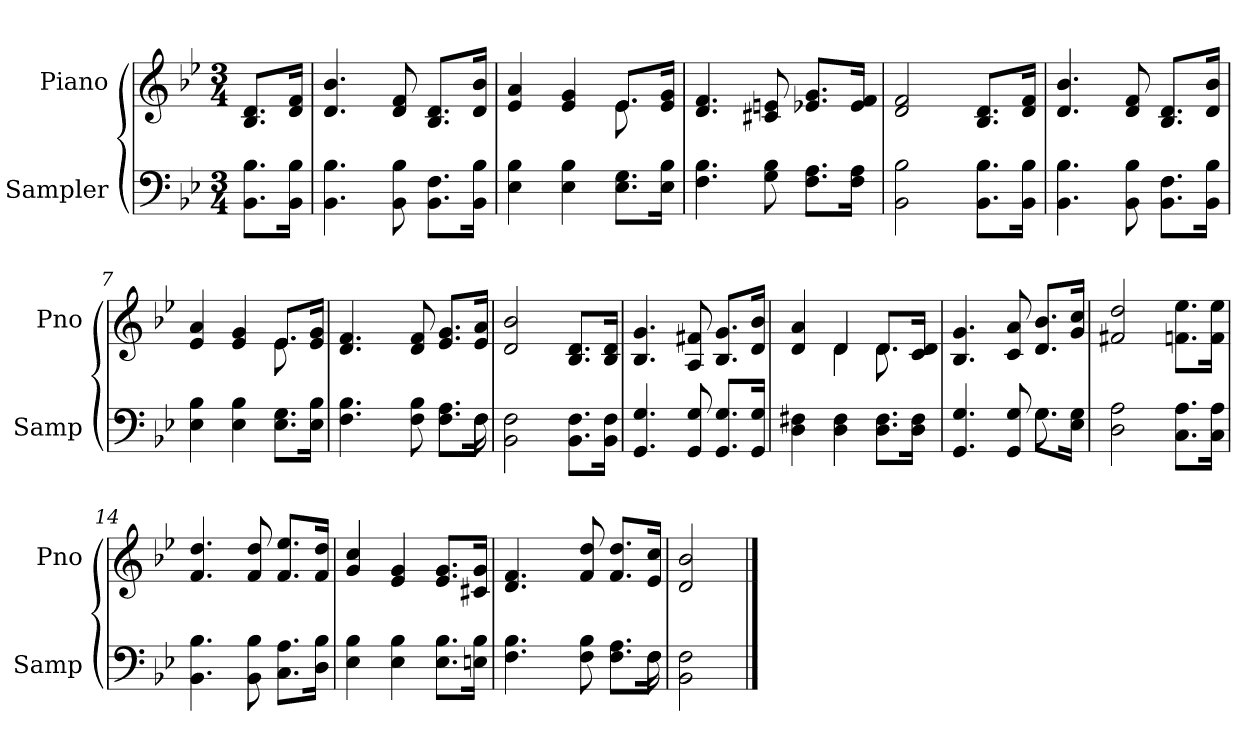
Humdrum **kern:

**kern	**kern
*part2	*part1
*staff2	*staff1
*I"Sampler	*I"Piano
*I'Samp	*I'Pno
*clefF4	*clefG2
*k[b-e-]	*k[b-e-]
*B-:	*B-:
*M3/4	*M3/4
=1	=1
8.BB-\ 8.B-\L	8.B-/ 8.d/L
16BB-\ 16B-\Jk	16d/ 16f/Jk
=2	=2
4.BB- 4.B-	4.d 4.b-
8BB- 8B-	8d 8f
8.BB-\ 8.F\L	8.B-/ 8.d/L
16BB-\ 16B-\Jk	16d/ 16b-/Jk
=3	=3
*	*^
4E- 4B-	4e- 4a	2ryy
4E- 4B-	4e- 4g	.
8.E-\ 8.G\L	8.e-/L	8.e-
16E-\ 16B-\Jk	16e-/ 16g/Jk	16ryy
*	*v	*v
=4	=4
4.F 4.B-	4.d 4.f
8G 8B-	8c#X 8en
8.F\ 8.A\L	8.e-X/ 8.g/L
16F\ 16A\Jk	16e-/ 16f/Jk
=5	=5
2BB- 2B-	2d 2f
8.BB-\ 8.B-\L	8.B-/ 8.d/L
16BB-\ 16B-\Jk	16d/ 16f/Jk
=6	=6
4.BB- 4.B-	4.d 4.b-
8BB- 8B-	8d 8f
8.BB-\ 8.F\L	8.B-/ 8.d/L
16BB-\ 16B-\Jk	16d/ 16b-/Jk
=7	=7
*	*^
4E- 4B-	4e- 4a	2ryy
4E- 4B-	4e- 4g	.
8.E-\ 8.G\L	8.e-/L	8.e-
16E-\ 16B-\Jk	16e-/ 16g/Jk	16ryy
*	*v	*v
=8	=8
*^	*
4.F 4.B-	8.ryy	4.d 4.f
*v	*v	*
8F 8B-	8d 8f
8.F\ 8.A\L	8.e-/ 8.g/L
*^	*
16F\Jk	16F	16e-/ 16a/Jk
*v	*v	*
=9	=9
2BB- 2F	2d 2b-
8.BB-\ 8.F\L	8.B-/ 8.d/L
16BB-\ 16F\Jk	16B-/ 16d/Jk
=10	=10
4.GG 4.G	4.B- 4.g
8GG 8G	8A 8f#X
8.GG/ 8.G/L	8.B-/ 8.g/L
16GG/ 16G/Jk	16d/ 16b-/Jk
=11	=11
*	*^
4D 4F#X	4d 4a	4ryy
4D 4F#	4d/	4d
8.D\ 8.F#\L	8.d/L	8.d
16D\ 16F#\Jk	16c/ 16d/Jk	16ryy
*	*v	*v
=12	=12
*^	*
4.GG 4.G	2ryy	4.B- 4.g
8GG 8G	.	8c 8a
8.G\L	8.G	8.d/ 8.b-/L
16E-\ 16G\Jk	16ryy	16g/ 16cc/Jk
*v	*v	*
=13	=13
2D 2A	2f#X 2dd
8.C\ 8.A\L	8.fn\ 8.ee-\L
16C\ 16A\Jk	16f\ 16ee-\Jk
=14	=14
4.BB- 4.B-	4.f 4.dd
8BB- 8B-	8f 8dd
8.C\ 8.A\L	8.f/ 8.ee-/L
16D\ 16B-\Jk	16f/ 16dd/Jk
=15	=15
4E- 4B-	4g 4cc
4E- 4B-	4e- 4g
8.E-\ 8.B-\L	8.e-/ 8.g/L
16En\ 16B-\Jk	16c#X/ 16g/Jk
=16	=16
*^	*
4.F 4.B-	8.ryy	4.d 4.f
*v	*v	*
8F 8B-	8f 8dd
8.F\ 8.A\L	8.f/ 8.dd/L
*^	*
16F\Jk	16F	16e-/ 16cc/Jk
*v	*v	*
=17	=17
2BB- 2F	2d 2b-
==	==
*-	*-
